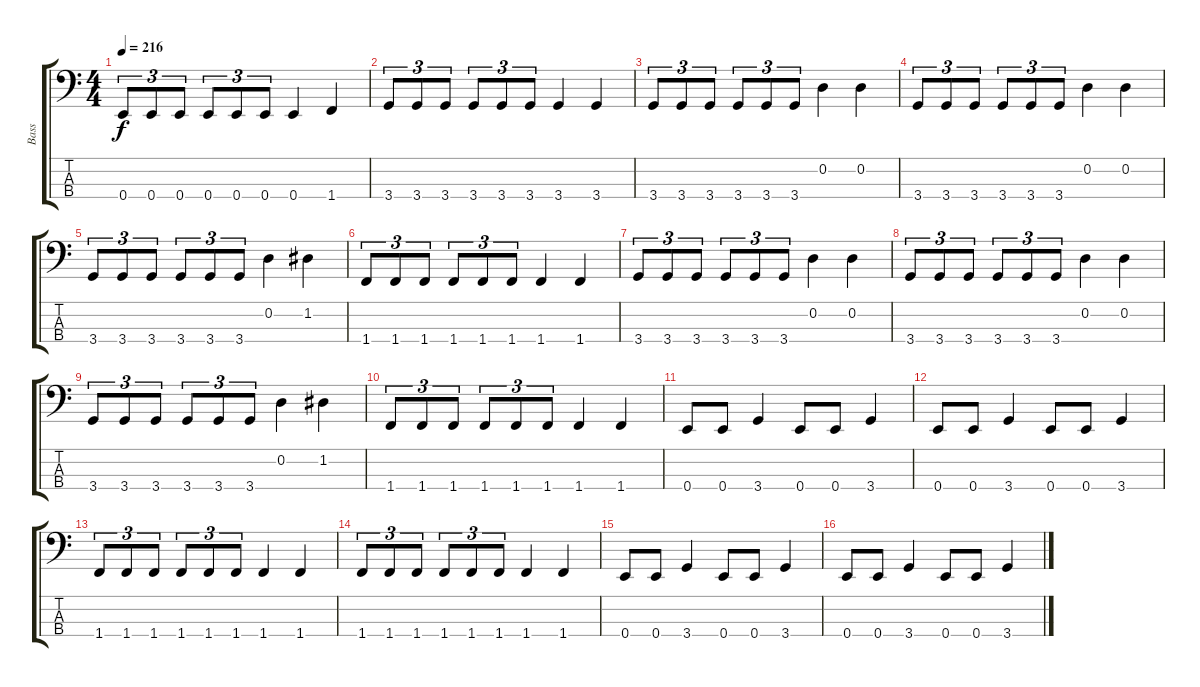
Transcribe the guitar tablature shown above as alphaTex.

\track ("Bass" "Bass") {instrument electricbassfinger}
\staff {score tabs}
\tuning (G2 D2 A1 E1) {hide}
\ts (4 4)
\tempo 216
\clef f4
\ks c
0.4.8{tu (3 2) dy f} 0.4.8{tu (3 2)} 0.4.8{tu (3 2)} 0.4.8{tu (3 2)} 0.4.8{tu (3 2)} 0.4.8{tu (3 2)} 0.4.4 1.4.4 |
3.4.8{tu (3 2)} 3.4.8{tu (3 2)} 3.4.8{tu (3 2)} 3.4.8{tu (3 2)} 3.4.8{tu (3 2)} 3.4.8{tu (3 2)} 3.4.4 3.4.4 |
3.4.8{tu (3 2)} 3.4.8{tu (3 2)} 3.4.8{tu (3 2)} 3.4.8{tu (3 2)} 3.4.8{tu (3 2)} 3.4.8{tu (3 2)} 0.2.4 0.2.4 |
3.4.8{tu (3 2)} 3.4.8{tu (3 2)} 3.4.8{tu (3 2)} 3.4.8{tu (3 2)} 3.4.8{tu (3 2)} 3.4.8{tu (3 2)} 0.2.4 0.2.4 |
3.4.8{tu (3 2)} 3.4.8{tu (3 2)} 3.4.8{tu (3 2)} 3.4.8{tu (3 2)} 3.4.8{tu (3 2)} 3.4.8{tu (3 2)} 0.2.4 1.2.4 |
1.4.8{tu (3 2)} 1.4.8{tu (3 2)} 1.4.8{tu (3 2)} 1.4.8{tu (3 2)} 1.4.8{tu (3 2)} 1.4.8{tu (3 2)} 1.4.4 1.4.4 |
3.4.8{tu (3 2)} 3.4.8{tu (3 2)} 3.4.8{tu (3 2)} 3.4.8{tu (3 2)} 3.4.8{tu (3 2)} 3.4.8{tu (3 2)} 0.2.4 0.2.4 |
3.4.8{tu (3 2)} 3.4.8{tu (3 2)} 3.4.8{tu (3 2)} 3.4.8{tu (3 2)} 3.4.8{tu (3 2)} 3.4.8{tu (3 2)} 0.2.4 0.2.4 |
3.4.8{tu (3 2)} 3.4.8{tu (3 2)} 3.4.8{tu (3 2)} 3.4.8{tu (3 2)} 3.4.8{tu (3 2)} 3.4.8{tu (3 2)} 0.2.4 1.2.4 |
1.4.8{tu (3 2)} 1.4.8{tu (3 2)} 1.4.8{tu (3 2)} 1.4.8{tu (3 2)} 1.4.8{tu (3 2)} 1.4.8{tu (3 2)} 1.4.4 1.4.4 |
0.4.8 0.4.8 3.4.4 0.4.8 0.4.8 3.4.4 |
0.4.8 0.4.8 3.4.4 0.4.8 0.4.8 3.4.4 |
1.4.8{tu (3 2)} 1.4.8{tu (3 2)} 1.4.8{tu (3 2)} 1.4.8{tu (3 2)} 1.4.8{tu (3 2)} 1.4.8{tu (3 2)} 1.4.4 1.4.4 |
1.4.8{tu (3 2)} 1.4.8{tu (3 2)} 1.4.8{tu (3 2)} 1.4.8{tu (3 2)} 1.4.8{tu (3 2)} 1.4.8{tu (3 2)} 1.4.4 1.4.4 |
0.4.8 0.4.8 3.4.4 0.4.8 0.4.8 3.4.4 |
0.4.8 0.4.8 3.4.4 0.4.8 0.4.8 3.4.4
